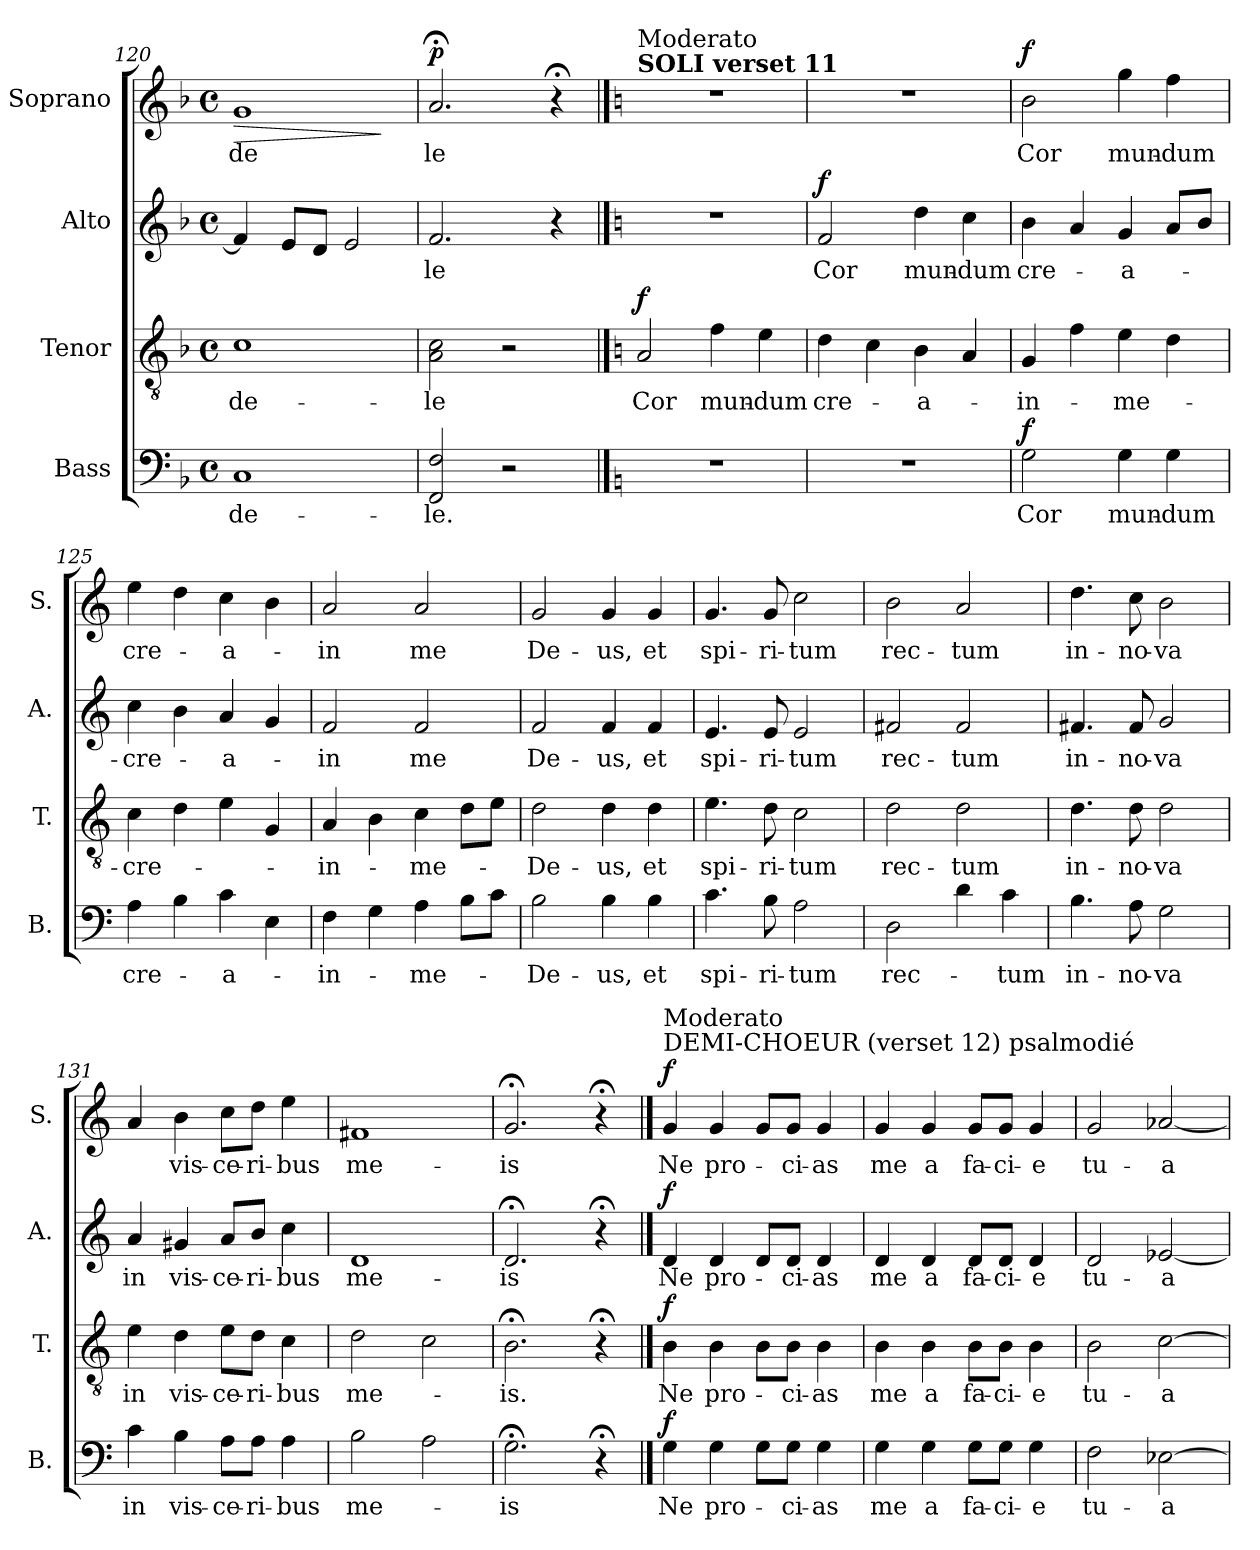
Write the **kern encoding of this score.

**kern	**text	**dynam	**kern	**text	**dynam	**kern	**text	**dynam	**kern	**text	**dynam
*part4	*part4	*part4	*part3	*part3	*part3	*part2	*part2	*part2	*part1	*part1	*part1
*staff4	*staff4	*staff4	*staff3	*staff3	*staff3	*staff2	*staff2	*staff2	*staff1	*staff1	*staff1
*I"Bass	*	*	*I"Tenor	*	*	*I"Alto	*	*	*I"Soprano	*	*
*I'B.	*	*	*I'T.	*	*	*I'A.	*	*	*I'S.	*	*
*clefF4	*	*	*clefGv2	*	*	*clefG2	*	*	*clefG2	*	*
*k[b-]	*	*	*k[b-]	*	*	*k[b-]	*	*	*k[b-]	*	*
*M4/4	*	*	*M4/4	*	*	*M4/4	*	*	*M4/4	*	*
*met(c)	*	*	*met(c)	*	*	*met(c)	*	*	*met(c)	*	*
=120	=120	=120	=120	=120	=120	=120	=120	=120	=120	=120	=120
!	!LO:LY:b	!	!	!LO:LY:b	!	!	!	!	!	!LO:LY:b	!LO:HP:b
1C	de-	.	1c	de-	.	4f/]	.	.	1g	de	>
.	.	.	.	.	.	8e/L	.	.	.	.	.
.	.	.	.	.	.	8d/J	.	.	.	.	.
.	.	.	.	.	.	2e/	.	.	.	.	.
.	.	.	.	.	.	.	.	.	.	.	]
=121	=121	=121	=121	=121	=121	=121	=121	=121	=121	=121	=121
!	!LO:LY:b	!	!	!LO:LY:b	!	!	!LO:LY:b	!	!	!LO:LY:b	!LO:DY:a
2FF/ 2F/	-le.	.	2A\ 2c\	-le	.	2.f/	le	.	2.a;</	le	p
2r	.	.	2r	.	.	.	.	.	.	.	.
.	.	.	.	.	.	4r	.	.	4r;<	.	.
==122	==122	==122	==122	==122	==122	==122	==122	==122	==122	==122	==122
*k[]	*	*	*k[]	*	*	*k[]	*	*	*k[]	*	*
*	*	*	*	*	*	*	*	*	*MM88	*	*
!	!	!	!	!	!	!	!	!	!LO:TX:a:B:t=SOLI verset 11	!	!
!	!	!	!	!	!	!	!	!	!LO:TX:a:t=Moderato	!	!
!	!	!	!	!LO:LY:b	!LO:DY:a	!	!	!	!	!	!
1r	.	.	2A/	Cor	f	1r	.	.	1r	.	.
!	!	!	!	!LO:LY:b	!	!	!	!	!	!	!
.	.	.	4f\	mun-	.	.	.	.	.	.	.
!	!	!	!	!LO:LY:b	!	!	!	!	!	!	!
.	.	.	4e\	-dum	.	.	.	.	.	.	.
=123	=123	=123	=123	=123	=123	=123	=123	=123	=123	=123	=123
!	!	!	!	!LO:LY:b	!	!	!LO:LY:b	!LO:DY:a	!	!	!
1r	.	.	4d\	cre-	.	2f/	Cor	f	1r	.	.
.	.	.	4c\	.	.	.	.	.	.	.	.
!	!	!	!	!LO:LY:b	!	!	!LO:LY:b	!	!	!	!
.	.	.	4B\	-a-	.	4dd\	mun-	.	.	.	.
!	!	!	!	!	!	!	!LO:LY:b	!	!	!	!
.	.	.	4A/	.	.	4cc\	-dum	.	.	.	.
!!LO:LB:g=z
=124	=124	=124	=124	=124	=124	=124	=124	=124	=124	=124	=124
!	!LO:LY:b	!LO:DY:a	!	!LO:LY:b	!	!	!LO:LY:b	!	!	!LO:LY:b	!LO:DY:a
2G\	Cor	f	4G/	-in-	.	4b\	cre-	.	2b\	Cor	f
.	.	.	4f\	.	.	4a/	.	.	.	.	.
!	!LO:LY:b	!	!	!LO:LY:b	!	!	!LO:LY:b	!	!	!LO:LY:b	!
4G\	mun-	.	4e\	-me-	.	4g/	-a-	.	4gg\	mun-	.
!	!LO:LY:b	!	!	!	!	!	!	!	!	!LO:LY:b	!
4G\	-dum	.	4d\	.	.	8a/L	.	.	4ff\	-dum	.
.	.	.	.	.	.	8b/J	.	.	.	.	.
=125	=125	=125	=125	=125	=125	=125	=125	=125	=125	=125	=125
!	!LO:LY:b	!	!	!LO:LY:b	!	!	!LO:LY:b	!	!	!LO:LY:b	!
4A\	cre-	.	4c\	-cre-	.	4cc\	-cre-	.	4ee\	cre-	.
4B\	.	.	4d\	.	.	4b\	.	.	4dd\	.	.
!	!LO:LY:b	!	!	!	!	!	!LO:LY:b	!	!	!LO:LY:b	!
4c\	-a-	.	4e\	.	.	4a/	-a-	.	4cc\	-a-	.
4E\	.	.	4G/	.	.	4g/	.	.	4b\	.	.
=126	=126	=126	=126	=126	=126	=126	=126	=126	=126	=126	=126
!	!LO:LY:b	!	!	!LO:LY:b	!	!	!LO:LY:b	!	!	!LO:LY:b	!
4F\	-in-	.	4A/	-in-	.	2f/	-in	.	2a/	-in	.
4G\	.	.	4B\	.	.	.	.	.	.	.	.
!	!LO:LY:b	!	!	!LO:LY:b	!	!	!LO:LY:b	!	!	!LO:LY:b	!
4A\	-me-	.	4c\	-me-	.	2f/	me	.	2a/	me	.
8B\L	.	.	8d\L	.	.	.	.	.	.	.	.
8c\J	.	.	8e\J	.	.	.	.	.	.	.	.
=127	=127	=127	=127	=127	=127	=127	=127	=127	=127	=127	=127
!	!LO:LY:b	!	!	!LO:LY:b	!	!	!LO:LY:b	!	!	!LO:LY:b	!
2B\	-De-	.	2d\	-De-	.	2f/	-De-	.	2g/	-De-	.
!	!LO:LY:b	!	!	!LO:LY:b	!	!	!LO:LY:b	!	!	!LO:LY:b	!
4B\	-us,	.	4d\	-us,	.	4f/	-us,	.	4g/	-us,	.
!	!LO:LY:b	!	!	!LO:LY:b	!	!	!LO:LY:b	!	!	!LO:LY:b	!
4B\	et	.	4d\	et	.	4f/	et	.	4g/	et	.
=128	=128	=128	=128	=128	=128	=128	=128	=128	=128	=128	=128
!	!LO:LY:b	!	!	!LO:LY:b	!	!	!LO:LY:b	!	!	!LO:LY:b	!
4.c\	spi-	.	4.e\	spi-	.	4.e/	spi-	.	4.g/	spi-	.
!	!LO:LY:b	!	!	!LO:LY:b	!	!	!LO:LY:b	!	!	!LO:LY:b	!
8B\	-ri-	.	8d\	-ri-	.	8e/	-ri-	.	8g/	-ri-	.
!	!LO:LY:b	!	!	!LO:LY:b	!	!	!LO:LY:b	!	!	!LO:LY:b	!
2A\	-tum	.	2c\	-tum	.	2e/	-tum	.	2cc\	-tum	.
=129	=129	=129	=129	=129	=129	=129	=129	=129	=129	=129	=129
!	!LO:LY:b	!	!	!LO:LY:b	!	!	!LO:LY:b	!	!	!LO:LY:b	!
2D\	rec-	.	2d\	rec-	.	2f#X/	rec-	.	2b\	rec-	.
!	!	!	!	!LO:LY:b	!	!	!LO:LY:b	!	!	!LO:LY:b	!
4d\	.	.	2d\	-tum	.	2f#/	-tum	.	2a/	-tum	.
!	!LO:LY:b	!	!	!	!	!	!	!	!	!	!
4c\	-tum	.	.	.	.	.	.	.	.	.	.
=130	=130	=130	=130	=130	=130	=130	=130	=130	=130	=130	=130
!	!LO:LY:b	!	!	!LO:LY:b	!	!	!LO:LY:b	!	!	!LO:LY:b	!
4.B\	in-	.	4.d\	in-	.	4.f#X/	in-	.	4.dd\	in-	.
!	!LO:LY:b	!	!	!LO:LY:b	!	!	!LO:LY:b	!	!	!LO:LY:b	!
8A\	-no-	.	8d\	-no-	.	8f#/	-no-	.	8cc\	-no-	.
!	!LO:LY:b	!	!	!LO:LY:b	!	!	!LO:LY:b	!	!	!LO:LY:b	!
2G\	-va	.	2d\	-va	.	2g/	-va	.	2b\	-va	.
!!LO:PB:g=z
=131	=131	=131	=131	=131	=131	=131	=131	=131	=131	=131	=131
!	!LO:LY:b	!	!	!LO:LY:b	!	!	!LO:LY:b	!	!	!	!
4c\	in	.	4e\	in	.	4a/	in	.	4a/	.	.
!	!LO:LY:b	!	!	!LO:LY:b	!	!	!LO:LY:b	!	!	!LO:LY:b	!
4B\	vis-	.	4d\	vis-	.	4g#X/	vis-	.	4b\	vis-	.
!	!LO:LY:b	!	!	!LO:LY:b	!	!	!LO:LY:b	!	!	!LO:LY:b	!
8A\L	-ce-	.	8e\L	-ce-	.	8a/L	-ce-	.	8cc\L	-ce-	.
!	!LO:LY:b	!	!	!LO:LY:b	!	!	!LO:LY:b	!	!	!LO:LY:b	!
8A\J	-ri-	.	8d\J	-ri-	.	8b/J	-ri-	.	8dd\J	-ri-	.
!	!LO:LY:b	!	!	!LO:LY:b	!	!	!LO:LY:b	!	!	!LO:LY:b	!
4A\	-bus	.	4c\	-bus	.	4cc\	-bus	.	4ee\	-bus	.
=132	=132	=132	=132	=132	=132	=132	=132	=132	=132	=132	=132
!	!LO:LY:b	!	!	!LO:LY:b	!	!	!LO:LY:b	!	!	!LO:LY:b	!
2B\	me-	.	2d\	me-	.	1d	me-	.	1f#X	me-	.
2A\	.	.	2c\	.	.	.	.	.	.	.	.
=133	=133	=133	=133	=133	=133	=133	=133	=133	=133	=133	=133
!	!LO:LY:b	!	!	!LO:LY:b	!	!	!LO:LY:b	!	!	!LO:LY:b	!
2.G;<\	-is	.	2.B;<\	-is.	.	2.d;</	-is	.	2.g;</	-is	.
4r;<	.	.	4r;<	.	.	4r;<	.	.	4r;<	.	.
==134	==134	==134	==134	==134	==134	==134	==134	==134	==134	==134	==134
!	!	!	!	!	!	!	!	!	!LO:TX:a:t=DEMI-CHOEUR (verset 12) psalmodié	!	!
!	!	!	!	!	!	!	!	!	!LO:TX:a:t=Moderato	!	!
!	!LO:LY:b	!LO:DY:a	!	!LO:LY:b	!LO:DY:a	!	!LO:LY:b	!LO:DY:a	!	!LO:LY:b	!LO:DY:a
4G\	Ne	f	4B\	Ne	f	4d/	Ne	f	4g/	Ne	f
!	!LO:LY:b	!	!	!LO:LY:b	!	!	!LO:LY:b	!	!	!LO:LY:b	!
4G\	pro-	.	4B\	pro-	.	4d/	pro-	.	4g/	pro-	.
8G\L	.	.	8B\L	.	.	8d/L	.	.	8g/L	.	.
!	!LO:LY:b	!	!	!LO:LY:b	!	!	!LO:LY:b	!	!	!LO:LY:b	!
8G\J	-ci-	.	8B\J	-ci-	.	8d/J	-ci-	.	8g/J	-ci-	.
!	!LO:LY:b	!	!	!LO:LY:b	!	!	!LO:LY:b	!	!	!LO:LY:b	!
4G\	-as	.	4B\	-as	.	4d/	-as	.	4g/	-as	.
=135	=135	=135	=135	=135	=135	=135	=135	=135	=135	=135	=135
!	!LO:LY:b	!	!	!LO:LY:b	!	!	!LO:LY:b	!	!	!LO:LY:b	!
4G\	me	.	4B\	me	.	4d/	me	.	4g/	me	.
!	!LO:LY:b	!	!	!LO:LY:b	!	!	!LO:LY:b	!	!	!LO:LY:b	!
4G\	a	.	4B\	a	.	4d/	a	.	4g/	a	.
!	!LO:LY:b	!	!	!LO:LY:b	!	!	!LO:LY:b	!	!	!LO:LY:b	!
8G\L	fa-	.	8B\L	fa-	.	8d/L	fa-	.	8g/L	fa-	.
!	!LO:LY:b	!	!	!LO:LY:b	!	!	!LO:LY:b	!	!	!LO:LY:b	!
8G\J	-ci-	.	8B\J	-ci-	.	8d/J	-ci-	.	8g/J	-ci-	.
!	!LO:LY:b	!	!	!LO:LY:b	!	!	!LO:LY:b	!	!	!LO:LY:b	!
4G\	-e	.	4B\	-e	.	4d/	-e	.	4g/	-e	.
=136	=136	=136	=136	=136	=136	=136	=136	=136	=136	=136	=136
!	!LO:LY:b	!	!	!LO:LY:b	!	!	!LO:LY:b	!	!	!LO:LY:b	!
2F\	tu-	.	2B\	tu-	.	2d/	tu-	.	2g/	tu-	.
!	!LO:LY:b	!	!	!LO:LY:b	!	!	!LO:LY:b	!	!	!LO:LY:b	!
[2E-X\	-a	.	[2c\	-a	.	[2e-X/	-a	.	[2a-X/	-a	.
=	=	=	=	=	=	=	=	=	=	=	=
*-	*-	*-	*-	*-	*-	*-	*-	*-	*-	*-	*-
